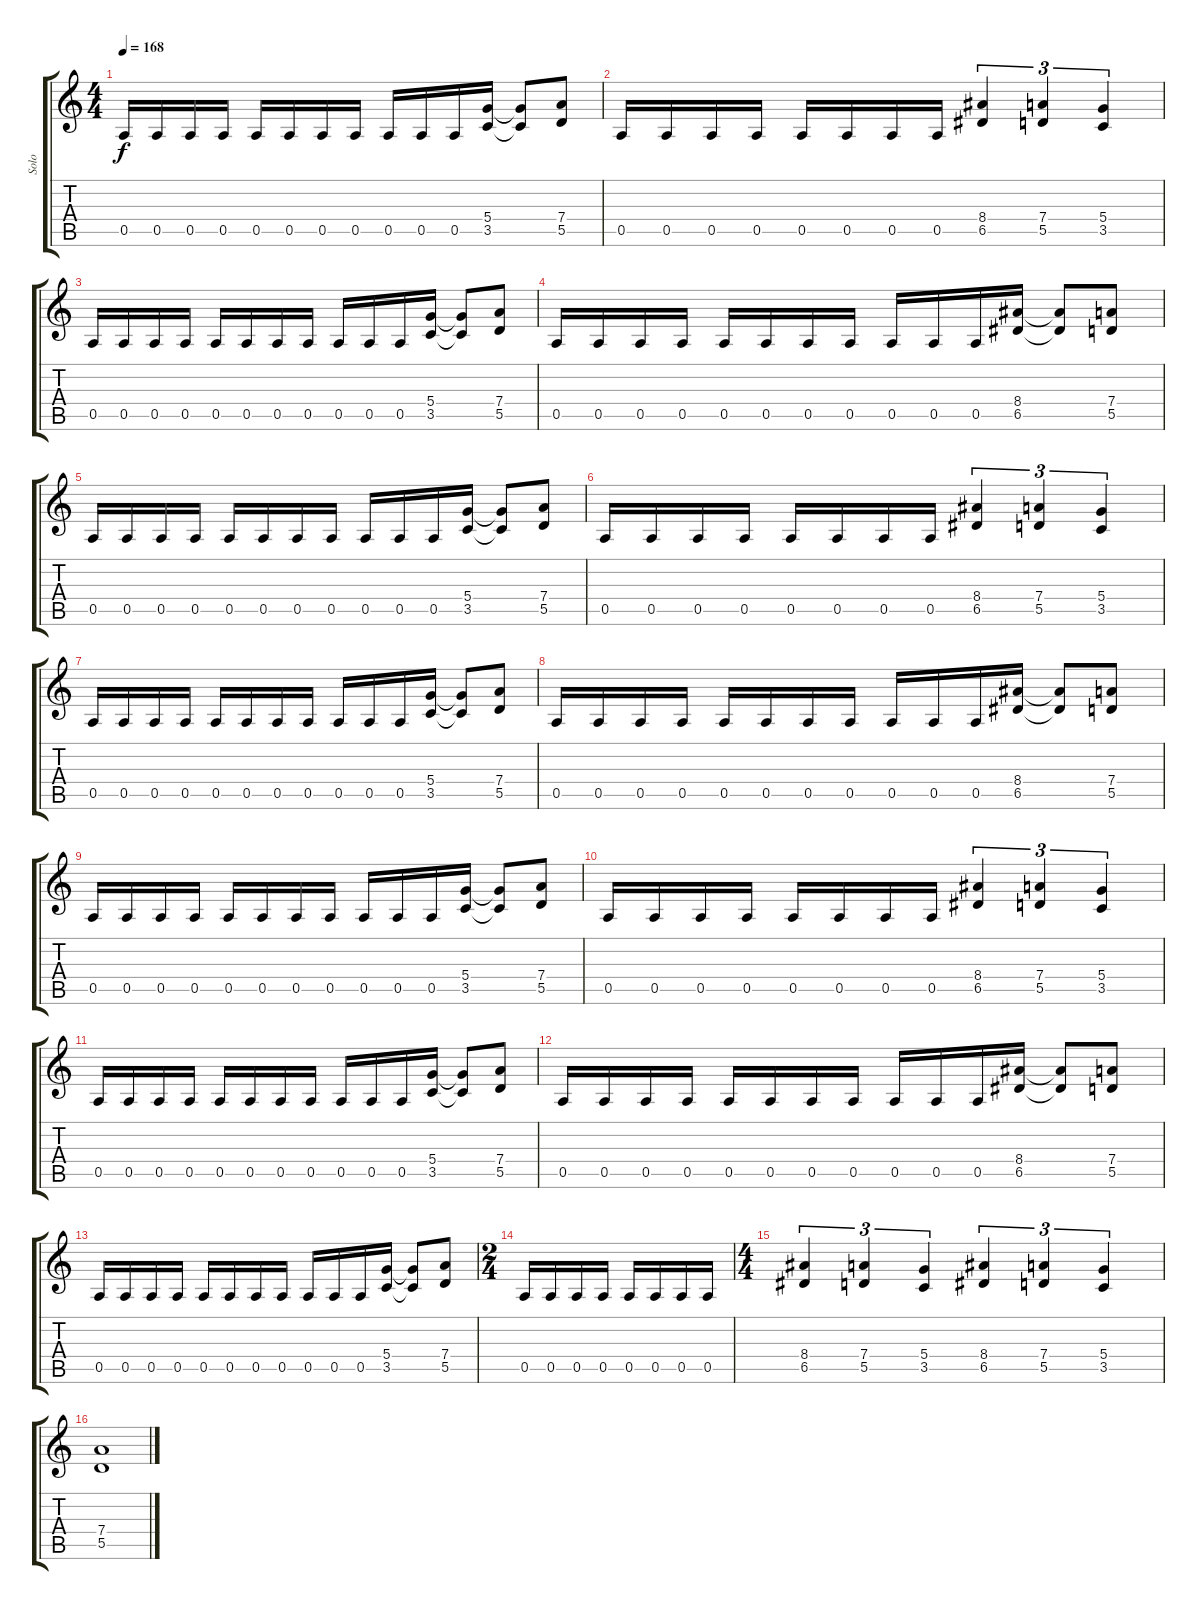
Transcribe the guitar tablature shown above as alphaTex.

\track ("Solo" "Solo") {instrument distortionguitar}
\staff {score tabs}
\tuning (E4 B3 G3 D3 A2 E2) {hide}
\ts (4 4)
\tempo 168
\clef g2
\ks c
0.5.16{dy f} 0.5.16 0.5.16 0.5.16 0.5.16 0.5.16 0.5.16 0.5.16 0.5.16 0.5.16 0.5.16 (5.4 3.5).16 (5.4{t} 3.5{t}).8 (7.4 5.5).8 |
0.5.16 0.5.16 0.5.16 0.5.16 0.5.16 0.5.16 0.5.16 0.5.16 (8.4 6.5).4{tu (3 2)} (7.4 5.5).4{tu (3 2)} (5.4 3.5).4{tu (3 2)} |
0.5.16 0.5.16 0.5.16 0.5.16 0.5.16 0.5.16 0.5.16 0.5.16 0.5.16 0.5.16 0.5.16 (5.4 3.5).16 (5.4{t} 3.5{t}).8 (7.4 5.5).8 |
0.5.16 0.5.16 0.5.16 0.5.16 0.5.16 0.5.16 0.5.16 0.5.16 0.5.16 0.5.16 0.5.16 (8.4 6.5).16 (8.4{t} 6.5{t}).8 (7.4 5.5).8 |
0.5.16 0.5.16 0.5.16 0.5.16 0.5.16 0.5.16 0.5.16 0.5.16 0.5.16 0.5.16 0.5.16 (5.4 3.5).16 (5.4{t} 3.5{t}).8 (7.4 5.5).8 |
0.5.16 0.5.16 0.5.16 0.5.16 0.5.16 0.5.16 0.5.16 0.5.16 (8.4 6.5).4{tu (3 2)} (7.4 5.5).4{tu (3 2)} (5.4 3.5).4{tu (3 2)} |
0.5.16 0.5.16 0.5.16 0.5.16 0.5.16 0.5.16 0.5.16 0.5.16 0.5.16 0.5.16 0.5.16 (5.4 3.5).16 (5.4{t} 3.5{t}).8 (7.4 5.5).8 |
0.5.16 0.5.16 0.5.16 0.5.16 0.5.16 0.5.16 0.5.16 0.5.16 0.5.16 0.5.16 0.5.16 (8.4 6.5).16 (8.4{t} 6.5{t}).8 (7.4 5.5).8 |
0.5.16 0.5.16 0.5.16 0.5.16 0.5.16 0.5.16 0.5.16 0.5.16 0.5.16 0.5.16 0.5.16 (5.4 3.5).16 (5.4{t} 3.5{t}).8 (7.4 5.5).8 |
0.5.16 0.5.16 0.5.16 0.5.16 0.5.16 0.5.16 0.5.16 0.5.16 (8.4 6.5).4{tu (3 2)} (7.4 5.5).4{tu (3 2)} (5.4 3.5).4{tu (3 2)} |
0.5.16 0.5.16 0.5.16 0.5.16 0.5.16 0.5.16 0.5.16 0.5.16 0.5.16 0.5.16 0.5.16 (5.4 3.5).16 (5.4{t} 3.5{t}).8 (7.4 5.5).8 |
0.5.16 0.5.16 0.5.16 0.5.16 0.5.16 0.5.16 0.5.16 0.5.16 0.5.16 0.5.16 0.5.16 (8.4 6.5).16 (8.4{t} 6.5{t}).8 (7.4 5.5).8 |
0.5.16 0.5.16 0.5.16 0.5.16 0.5.16 0.5.16 0.5.16 0.5.16 0.5.16 0.5.16 0.5.16 (5.4 3.5).16 (5.4{t} 3.5{t}).8 (7.4 5.5).8 |
\ts (2 4)
0.5.16 0.5.16 0.5.16 0.5.16 0.5.16 0.5.16 0.5.16 0.5.16 |
\ts (4 4)
(8.4 6.5).4{tu (3 2)} (7.4 5.5).4{tu (3 2)} (5.4 3.5).4{tu (3 2)} (8.4 6.5).4{tu (3 2)} (7.4 5.5).4{tu (3 2)} (5.4 3.5).4{tu (3 2)} |
(7.4 5.5).1
